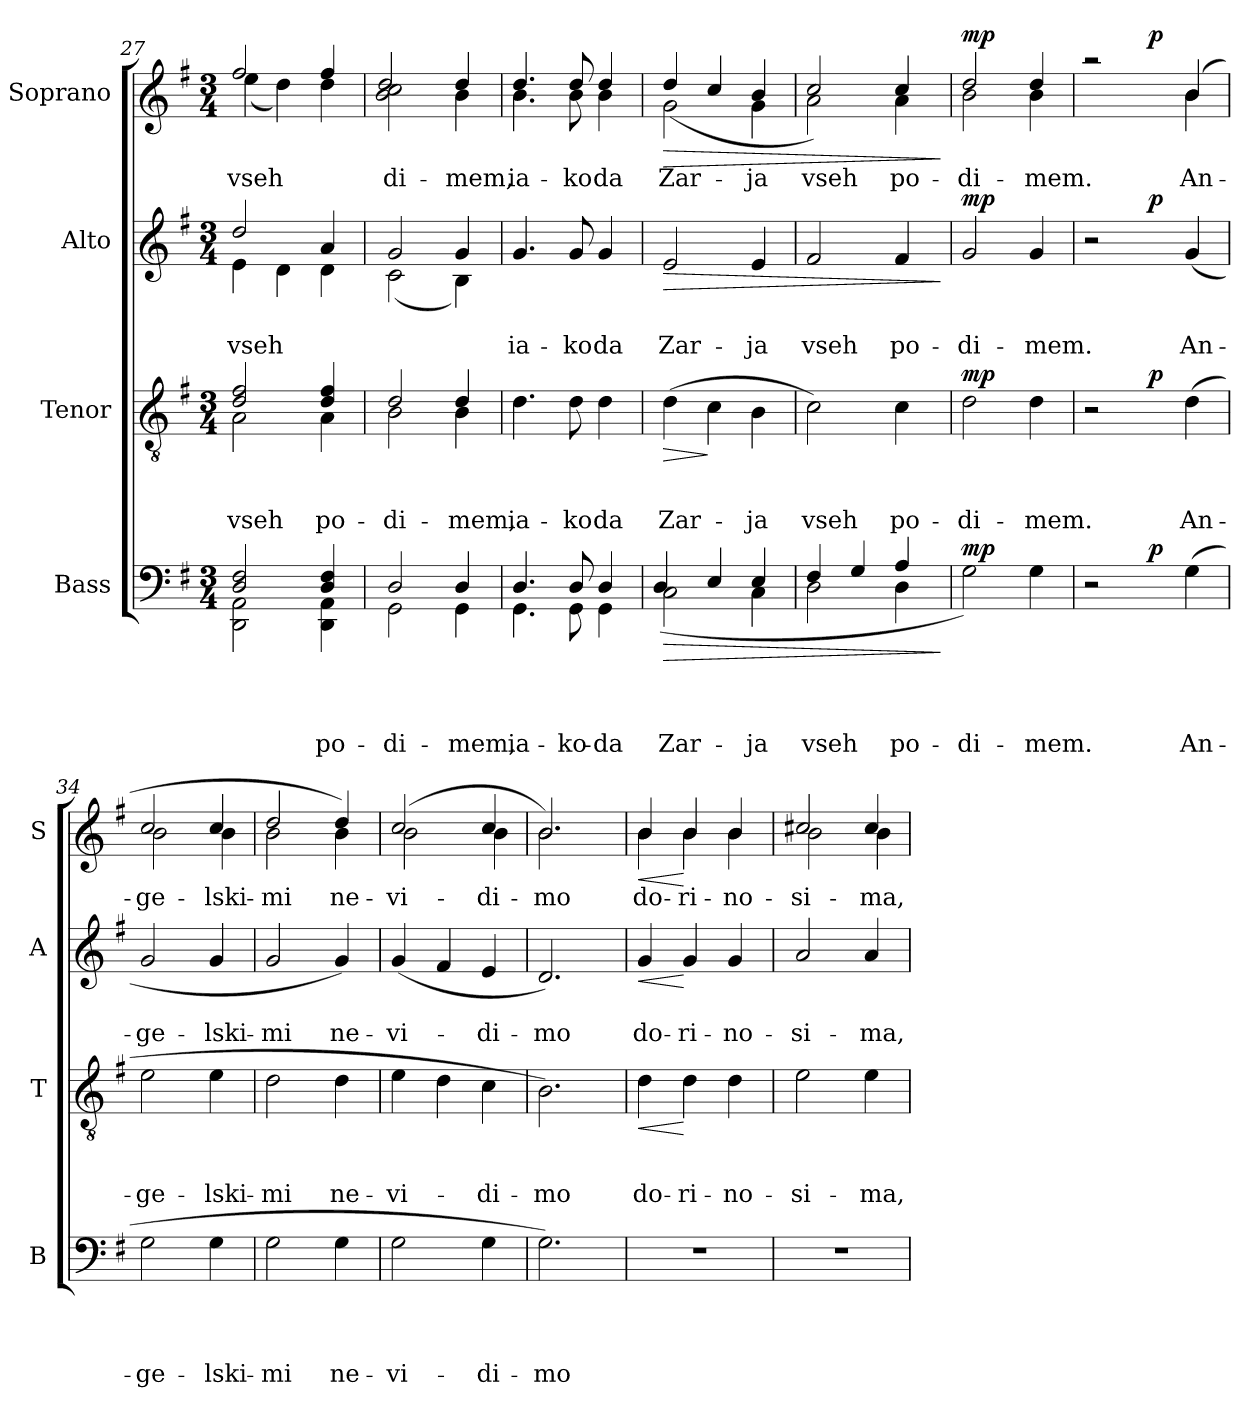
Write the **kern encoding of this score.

**kern	**text	**text	**text	**text	**dynam	**kern	**text	**text	**text	**dynam	**kern	**text	**text	**dynam	**kern	**text	**dynam
*part4	*part4	*part4	*part4	*part4	*part4	*part3	*part3	*part3	*part3	*part3	*part2	*part2	*part2	*part2	*part1	*part1	*part1
*staff4	*staff4	*staff4	*staff4	*staff4	*staff4	*staff3	*staff3	*staff3	*staff3	*staff3	*staff2	*staff2	*staff2	*staff2	*staff1	*staff1	*staff1
*I"Bass	*	*	*	*	*	*I"Tenor	*	*	*	*	*I"Alto	*	*	*	*I"Soprano	*	*
*I'B	*	*	*	*	*	*I'T	*	*	*	*	*I'A	*	*	*	*I'S	*	*
*clefF4	*	*	*	*	*	*clefGv2	*	*	*	*	*clefG2	*	*	*	*clefG2	*	*
*k[f#]	*	*	*	*	*	*k[f#]	*	*	*	*	*k[f#]	*	*	*	*k[f#]	*	*
*G:	*	*	*	*	*	*G:	*	*	*	*	*G:	*	*	*	*G:	*	*
*M3/4	*	*	*	*	*	*M3/4	*	*	*	*	*M3/4	*	*	*	*M3/4	*	*
=27	=27	=27	=27	=27	=27	=27	=27	=27	=27	=27	=27	=27	=27	=27	=27	=27	=27
*^	*	*	*	*	*	*^	*	*	*	*	*	*	*	*	*	*	*
!	!	!	!	!	!	!	!	!	!	!	!LO:LY:b	!	!	!	!LO:LY:b	!	!	!LO:LY:b	!
*	*	*	*	*	*	*	*	*	*	*	*	*	*^	*	*	*	*^	*	*
2D/ 2F#/	2DD\ 2AA\	.	.	.	.	.	2d/ 2f#/	2A\	.	.	vseh	.	2dd/	4e\	.	vseh	.	2ff#/	(<4ee\	-vseh	.
.	.	.	.	.	.	.	.	.	.	.	.	.	.	4d\	.	.	.	.	4dd\)	.	.
!	!	!	!	!	!LO:LY:b	!	!	!	!	!	!LO:LY:b	!	!	!	!	!	!	!	!	!LO:LY:b	!
4D/ 4F#/	4DD\ 4AA\	.	.	.	po-	.	4d/ 4f#/	4A\	.	.	po-	.	4d\	4a/	.	.	.	4dd\	4ff#/	.	.
=28	=28	=28	=28	=28	=28	=28	=28	=28	=28	=28	=28	=28	=28	=28	=28	=28	=28	=28	=28	=28	=28
!	!	!	!	!	!LO:LY:b	!	!	!	!	!	!LO:LY:b	!	!	!	!	!	!	!	!	!LO:LY:b	!
2D/	2GG\	.	.	.	-di-	.	2d/	2B\	.	.	-di-	.	2g/	(<2c\	.	.	.	2b\ 2cc\	2dd/	di-	.
!	!	!	!	!	!LO:LY:b	!	!	!	!	!	!LO:LY:b	!	!	!	!	!	!	!	!	!LO:LY:b	!
4D/	4GG\	.	.	.	-mem,	.	4d/	4B\	.	.	-mem,	.	4g/	4B\)	.	.	.	4dd/	4b\	-mem,	.
!!LO:PB:g=z	!!
=29	=29	=29	=29	=29	=29	=29	=29	=29	=29	=29	=29	=29	=29	=29	=29	=29	=29	=29	=29	=29	=29
!	!	!	!	!	!LO:LY:b	!	!	!	!	!	!LO:LY:b	!	!	!	!	!LO:LY:b	!	!	!	!LO:LY:b	!
*	*	*	*	*	*	*	*v	*v	*	*	*	*	*	*	*	*	*	*	*	*	*
*	*	*	*	*	*	*	*	*	*	*	*	*v	*v	*	*	*	*	*	*	*
4.D/	4.GG\	.	.	.	ia-	.	4.d\	.	.	ia-	.	4.g/	.	ia-	.	4.dd/	4.b\	ia-	.
!	!	!	!	!	!LO:LY:b	!	!	!	!	!LO:LY:b	!	!	!	!LO:LY:b	!	!	!	!LO:LY:b	!
8D/	8GG\	.	.	.	-ko-	.	8d\	.	.	-ko	.	8g/	.	-ko	.	8dd/	8b\	-ko	.
!	!	!	!	!	!LO:LY:b	!	!	!	!	!LO:LY:b	!	!	!	!LO:LY:b	!	!	!	!LO:LY:b	!
4D/	4GG\	.	.	.	-da	.	4d\	.	.	da	.	4g/	.	da	.	4dd/	4b\	da	.
=30	=30	=30	=30	=30	=30	=30	=30	=30	=30	=30	=30	=30	=30	=30	=30	=30	=30	=30	=30
!	!	!	!	!	!LO:LY:b	!LO:HP:b	!	!	!	!LO:LY:b	!LO:HP:b	!	!	!LO:LY:b	!LO:HP:b	!	!	!LO:LY:b	!LO:HP:b
2C\	(4D/	.	.	.	Zar-	>	(>4d\	.	.	Zar-	>	2e/	.	Zar-	>	2g\	(4dd/	Zar-	>
.	4E/	.	.	.	.	.	4c\	.	.	.	]	.	.	.	.	.	4cc/	.	.
!	!	!	!	!	!LO:LY:b	!	!	!	!	!LO:LY:b	!	!	!	!LO:LY:b	!	!	!	!LO:LY:b	!
4C\	4E/	.	.	.	ja	.	4B\	.	.	-ja	.	4e/	.	-ja	.	4g\	4b/	ja	.
=31	=31	=31	=31	=31	=31	=31	=31	=31	=31	=31	=31	=31	=31	=31	=31	=31	=31	=31	=31
!	!	!	!	!	!LO:LY:b	!	!	!	!	!LO:LY:b	!	!	!	!LO:LY:b	!	!	!	!LO:LY:b	!
*	*^	*	*	*	*	*	*	*	*	*	*	*	*	*	*	*	*	*	*
2D\	4F#/	2ryy	.	.	.	-vseh	.	2c\)	.	.	vseh	.	2f#/	.	vseh	.	2cc/)	2a\	-vseh	.
.	4G/	.	.	.	.	.	.	.	.	.	.	.	.	.	.	.	.	.	.	.
!	!	!	!	!	!	!LO:LY:b	!	!	!	!	!LO:LY:b	!	!	!	!LO:LY:b	!	!	!	!LO:LY:b	!
4A/	8.ryy	4D\	.	.	.	po-	.	4c\	.	.	po-	.	4f#/	.	po-	.	4cc/	4a\	po-	.
.	16ryy	.	.	.	.	.	.	.	.	.	.	.	.	.	.	.	.	.	.	.
*v	*v	*v	*	*	*	*	*	*	*	*	*	*	*	*	*	*	*v	*v	*	*
.	.	.	.	.	]	.	.	.	.	.	.	.	.	]	.	.	]
=32	=32	=32	=32	=32	=32	=32	=32	=32	=32	=32	=32	=32	=32	=32	=32	=32	=32
!	!	!	!	!LO:LY:b	!LO:DY:a	!	!	!	!LO:LY:b	!LO:DY:a	!	!	!LO:LY:b	!LO:DY:a	!	!LO:LY:b	!LO:DY:a
*	*	*	*	*	*	*	*	*	*	*	*	*	*	*	*^	*	*
2G\)	.	.	.	-di-	mp	2d\	.	.	-di-	mp	2g/	.	-di-	mp	2dd/	2b\	-di-	mp
!	!	!	!	!LO:LY:b	!	!	!	!	!LO:LY:b	!	!	!	!LO:LY:b	!	!	!	!LO:LY:b	!
4G\	.	.	.	-mem.	.	4d\	.	.	-mem.	.	4g/	.	-mem.	.	4dd/	4b\	-mem.	.
=33	=33	=33	=33	=33	=33	=33	=33	=33	=33	=33	=33	=33	=33	=33	=33	=33	=33	=33
*^	*	*	*	*	*	*^	*	*	*	*	*^	*	*	*	*	*^	*	*
2r	4ryy	.	.	.	.	.	2r	4ryy	.	.	.	.	2r	4ryy	.	.	.	2raa	2ryy	4ryy	.	.
.	16ryy	.	.	.	.	.	.	16ryy	.	.	.	.	.	16ryy	.	.	.	.	.	16ryy	.	.
!	!	!	!	!	!	!LO:DY:a	!	!	!	!	!	!LO:DY:a	!	!	!	!	!LO:DY:a	!	!	!	!	!LO:DY:a
.	4..ryy	.	.	.	.	p	.	4..ryy	.	.	.	p	.	4..ryy	.	.	p	.	.	4..ryy	.	p
!	!	!	!	!	!LO:LY:b	!	!	!	!	!	!LO:LY:b	!	!	!	!	!LO:LY:b	!	!	!	!	!LO:LY:b	!
(>4G\	.	.	.	.	An-	.	(>4d\	.	.	.	An-	.	(4g/	.	.	An-	.	(4b/	4b\	.	An-	.
=34	=34	=34	=34	=34	=34	=34	=34	=34	=34	=34	=34	=34	=34	=34	=34	=34	=34	=34	=34	=34	=34	=34
!	!	!	!	!	!LO:LY:b	!	!	!	!	!	!LO:LY:b	!	!	!	!	!LO:LY:b	!	!	!	!	!LO:LY:b	!
*v	*v	*	*	*	*	*	*	*	*	*	*	*	*v	*v	*	*	*	*	*v	*v	*	*
*	*	*	*	*	*	*v	*v	*	*	*	*	*	*	*	*	*	*	*	*
2G\	.	.	.	-ge-	.	2e\	.	.	-ge-	.	2g/	.	-ge-	.	2cc/	2b\	-ge-	.
!	!	!	!	!LO:LY:b	!	!	!	!	!LO:LY:b	!	!	!	!LO:LY:b	!	!	!	!LO:LY:b	!
4G\	.	.	.	-lski-	.	4e\	.	.	-lski-	.	4g/	.	-lski-	.	4cc/	4b\	-lski-	.
=35	=35	=35	=35	=35	=35	=35	=35	=35	=35	=35	=35	=35	=35	=35	=35	=35	=35	=35
!	!	!	!	!LO:LY:b	!	!	!	!	!LO:LY:b	!	!	!	!LO:LY:b	!	!	!	!LO:LY:b	!
2G\	.	.	.	-mi	.	2d\	.	.	-mi	.	2g/	.	-mi	.	2dd/	2b\	-mi	.
!	!	!	!	!LO:LY:b	!	!	!	!	!LO:LY:b	!	!	!	!LO:LY:b	!	!	!	!LO:LY:b	!
4G\	.	.	.	ne-	.	4d\	.	.	ne-	.	4g/)	.	ne-	.	4dd/)	4b\	ne-	.
!!LO:LB:g=z	!!
=36	=36	=36	=36	=36	=36	=36	=36	=36	=36	=36	=36	=36	=36	=36	=36	=36	=36	=36
!	!	!	!	!LO:LY:b	!	!	!	!	!LO:LY:b	!	!	!	!LO:LY:b	!	!	!	!LO:LY:b	!
2G\	.	.	.	-vi-	.	4e\	.	.	-vi-	.	(4g/	.	-vi-	.	(2cc/	2b\	-vi-	.
.	.	.	.	.	.	4d\	.	.	.	.	4f#/	.	.	.	.	.	.	.
!	!	!	!	!LO:LY:b	!	!	!	!	!LO:LY:b	!	!	!	!LO:LY:b	!	!	!	!LO:LY:b	!
4G\	.	.	.	-di-	.	4c\	.	.	-di-	.	4e/	.	-di-	.	4cc/	4b\	-di-	.
=37	=37	=37	=37	=37	=37	=37	=37	=37	=37	=37	=37	=37	=37	=37	=37	=37	=37	=37
!	!	!	!	!LO:LY:b	!	!	!	!	!LO:LY:b	!	!	!	!LO:LY:b	!	!	!	!LO:LY:b	!
2.G\)	.	.	.	-mo	.	2.B\)	.	.	-mo	.	2.d/)	.	-mo	.	2.b/)	2.b\	-mo	.
=38	=38	=38	=38	=38	=38	=38	=38	=38	=38	=38	=38	=38	=38	=38	=38	=38	=38	=38
!	!	!	!	!	!	!	!	!	!LO:LY:b	!LO:HP:b	!	!	!LO:LY:b	!LO:HP:b	!	!	!LO:LY:b	!LO:HP:b
2.r	.	.	.	.	.	4d\	.	.	do-	<	4g/	.	do-	<	4b/	4b\	do-	<
!	!	!	!	!	!	!	!	!	!LO:LY:b	!	!	!	!LO:LY:b	!	!	!	!LO:LY:b	!
.	.	.	.	.	.	4d\	.	.	-ri-	[	4g/	.	-ri-	[	4b/	4b\	-ri-	[
!	!	!	!	!	!	!	!	!	!LO:LY:b	!	!	!	!LO:LY:b	!	!	!	!LO:LY:b	!
.	.	.	.	.	.	4d\	.	.	-no-	.	4g/	.	-no-	.	4b/	4b\	-no-	.
=39	=39	=39	=39	=39	=39	=39	=39	=39	=39	=39	=39	=39	=39	=39	=39	=39	=39	=39
!	!	!	!	!	!	!	!	!	!LO:LY:b	!	!	!	!LO:LY:b	!	!	!	!LO:LY:b	!
2.r	.	.	.	.	.	2e\	.	.	-si-	.	2a/	.	-si-	.	2cc#X/	2b\	-si-	.
!	!	!	!	!	!	!	!	!	!LO:LY:b	!	!	!	!LO:LY:b	!	!	!	!LO:LY:b	!
.	.	.	.	.	.	4e\	.	.	-ma,	.	4a/	.	-ma,	.	4cc#/	4b\	-ma,	.
*	*	*	*	*	*	*	*	*	*	*	*	*	*	*	*v	*v	*	*
=	=	=	=	=	=	=	=	=	=	=	=	=	=	=	=	=	=
*-	*-	*-	*-	*-	*-	*-	*-	*-	*-	*-	*-	*-	*-	*-	*-	*-	*-
